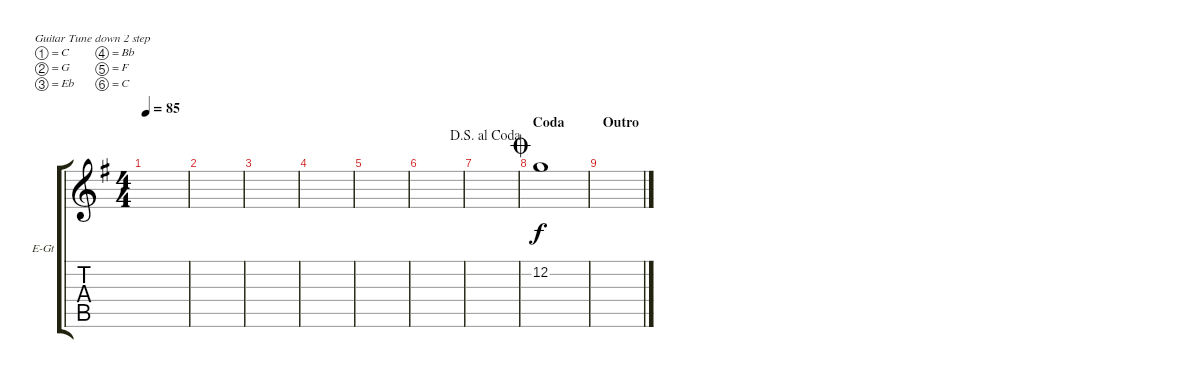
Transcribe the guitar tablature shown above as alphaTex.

\defaultSystemsLayout 4
\bracketExtendMode groupsimilarinstruments
\firstSystemTrackNameOrientation horizontal
\otherSystemsTrackNameOrientation horizontal
\track ("Guitar 4" "E-Gt") {instrument distortionguitar}
\staff {score tabs}
\tuning (C4 G3 Eb3 Bb2 F2 C2)
\ts (4 4)
\tempo 85
\clef g2
\ks g
|
|
|
|
|
|
\jump dalsegnoalcoda
|
\section ("" "Coda")
\jump coda
12.2.1{dy f} |
\section ("" "Outro")
